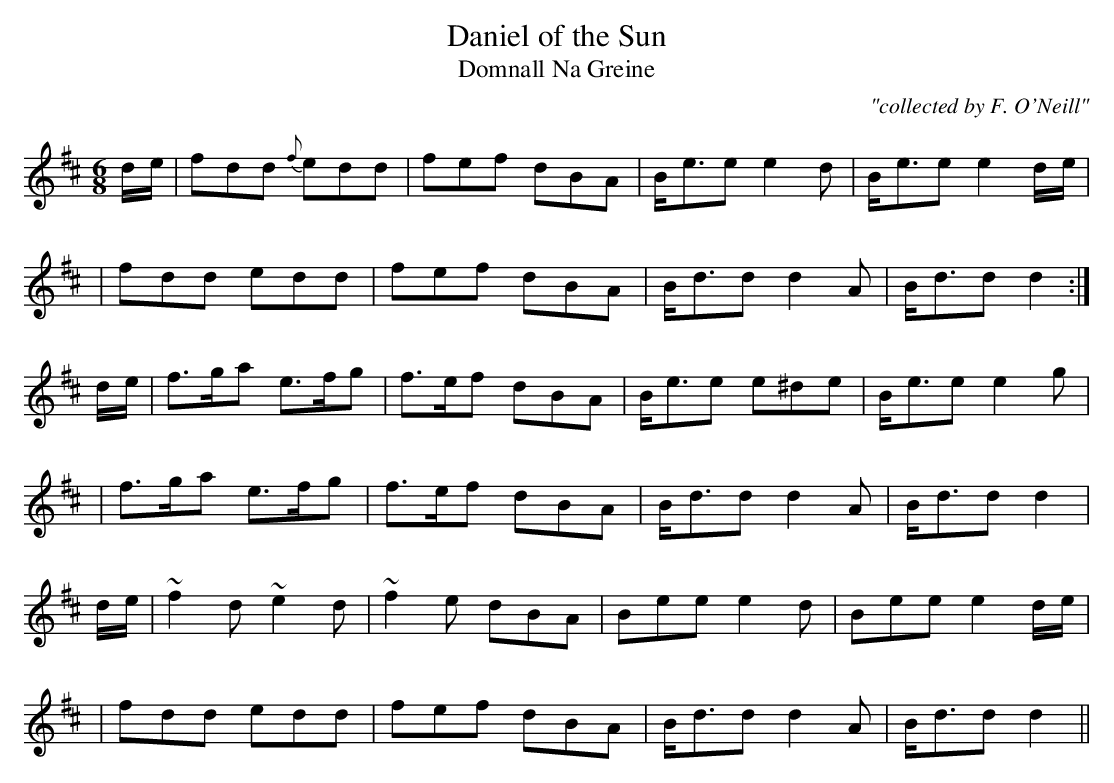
X:1
T: Daniel of the Sun
T: Domnall Na Greine
C: "collected by F. O'Neill"
M: 6/8
K: D
d/-e/|fdd {f}edd|fef dBA|B<-ee e2 d|B<-ee e2 d/-e/|
|fdd edd|fef dBA|B<-dd d2 A|B<-dd d2:|
d/-e/|f>ga e>fg|f>ef dBA|B<ee e^de|B<-ee e2 g|
|f>ga e>fg|f>ef dBA|B<-dd d2 A|B<-dd d2|
d/-e/|~f2 d ~e2 d|~f2 e dBA|Bee e2 d|Bee e2 d/-e/|
|fdd edd|fef dBA|B<-dd d2 A|B<-dd d2||
